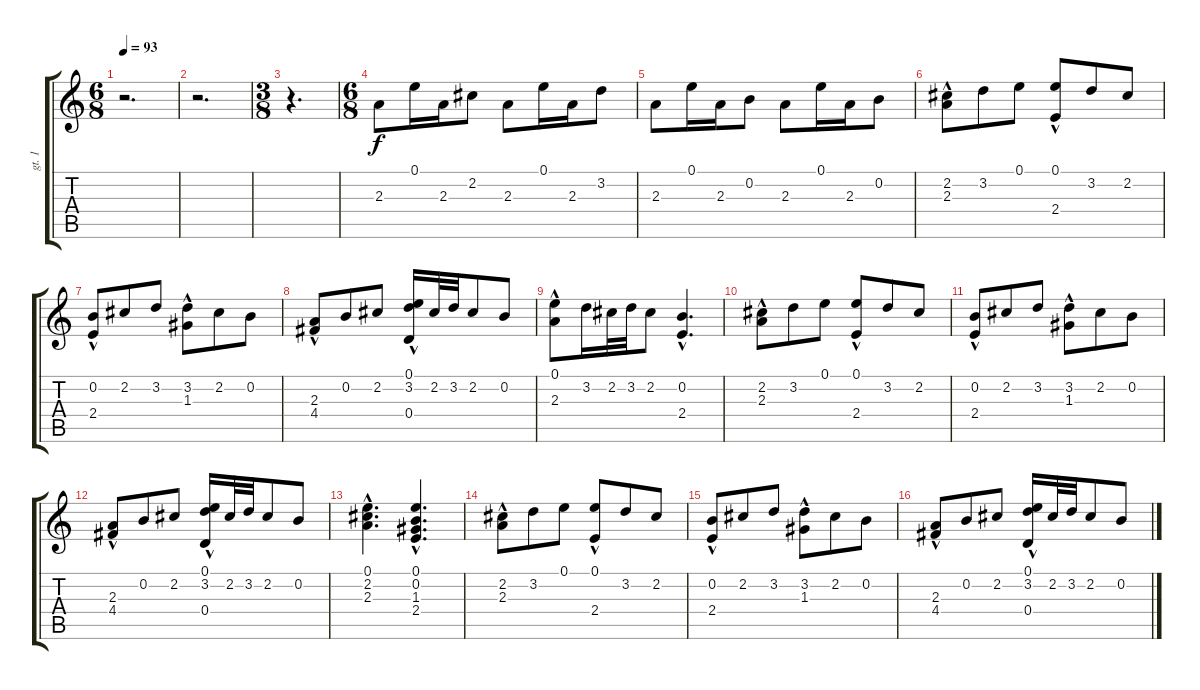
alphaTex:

\track ("gt. 1" "gt. 1") {instrument acousticguitarsteel}
\staff {score tabs}
\tuning (E4 B3 G3 D3 A2 E2) {hide}
\ts (6 8)
\tempo 93
\clef g2
\ks c
r.2{d dy f} |
r.2{d} |
\ts (3 8)
r.4{d} |
\ts (6 8)
2.3.8 0.1.16 2.3.16 2.2.8 2.3.8 0.1.16 2.3.16 3.2.8 |
2.3.8 0.1.16 2.3.16 0.2.8 2.3.8 0.1.16 2.3.16 0.2.8 |
(2.2 2.3{hac}).8 3.2.8 0.1.8 (0.1 2.4{hac}).8 3.2.8 2.2.8 |
(0.2 2.4{hac}).8 2.2.8 3.2.8 (3.2 1.3{hac}).8 2.2.8 0.2.8 |
(2.3 4.4{hac}).8 0.2.8 2.2.8 (0.1 3.2 0.4{hac}).16 2.2.32 3.2.32 2.2.8 0.2.8 |
(0.1 2.3{hac}).8 3.2.16 2.2.32 3.2.32 2.2.8 (0.2{hac} 2.4{hac}).4{d} |
(2.2 2.3{hac}).8 3.2.8 0.1.8 (0.1 2.4{hac}).8 3.2.8 2.2.8 |
(0.2 2.4{hac}).8 2.2.8 3.2.8 (3.2 1.3{hac}).8 2.2.8 0.2.8 |
(2.3 4.4{hac}).8 0.2.8 2.2.8 (0.1 3.2 0.4{hac}).16 2.2.32 3.2.32 2.2.8 0.2.8 |
(0.1{hac} 2.2{hac} 2.3{hac}).4{d} (0.1{hac} 0.2{hac} 1.3{hac} 2.4{hac}).4{d} |
(2.2 2.3{hac}).8 3.2.8 0.1.8 (0.1 2.4{hac}).8 3.2.8 2.2.8 |
(0.2 2.4{hac}).8 2.2.8 3.2.8 (3.2 1.3{hac}).8 2.2.8 0.2.8 |
(2.3 4.4{hac}).8 0.2.8 2.2.8 (0.1 3.2 0.4{hac}).16 2.2.32 3.2.32 2.2.8 0.2.8
